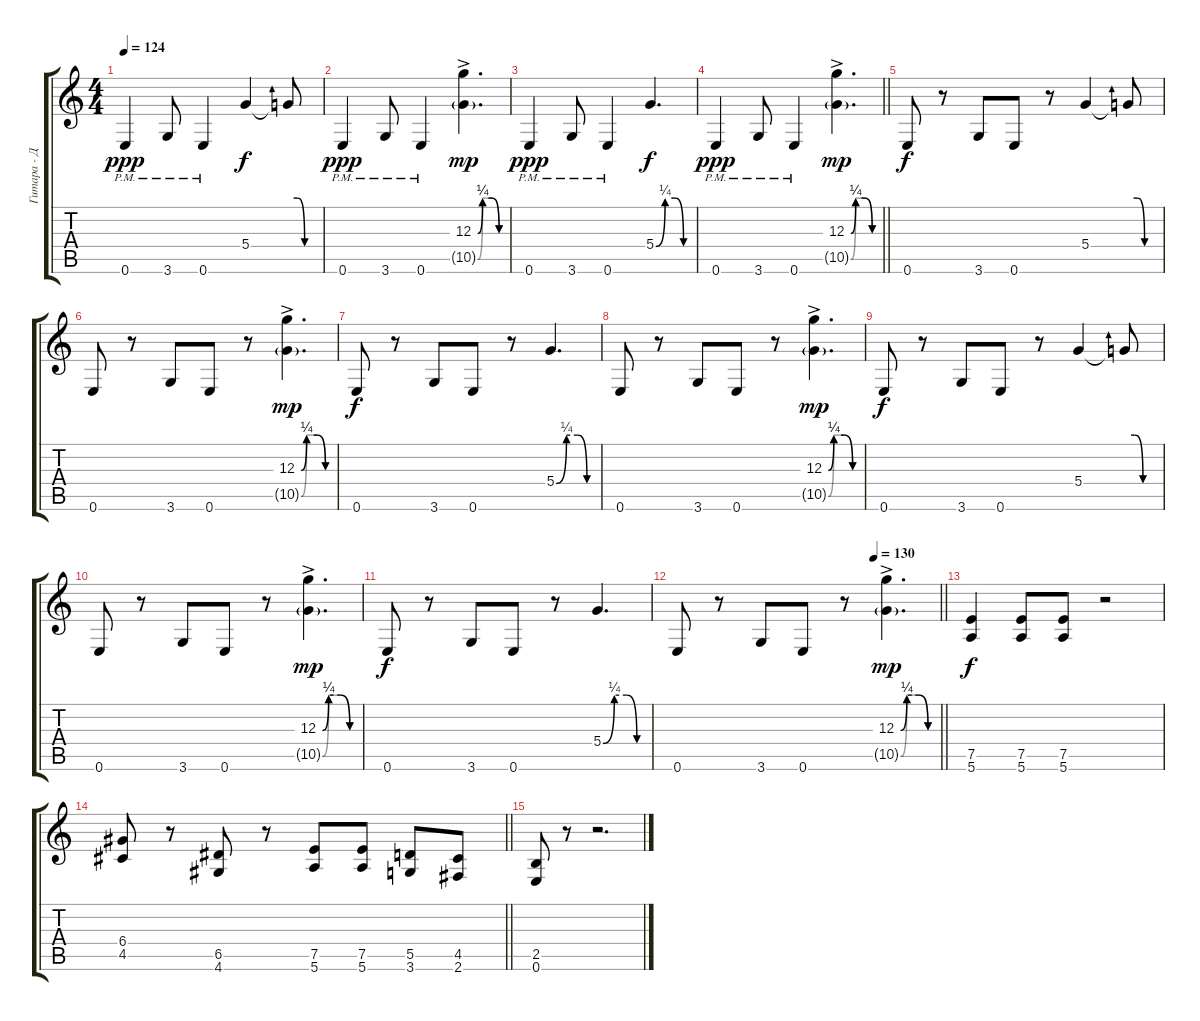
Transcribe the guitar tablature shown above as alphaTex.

\track ("Гитара - Дэн Фертита" "Гитара - Д") {instrument overdrivenguitar}
\staff {score tabs}
\tuning (E4 B3 G3 D3 A2 E2) {hide}
\ts (4 4)
\tempo 124
\clef g2
\ks c
0.6{pm}.4{dy ppp volume 10} 3.6{pm}.8 0.6{pm}.4 5.4.4{dy f} 5.4{be (custom 0 1 15 1 30 0 60 0) t}.8 |
0.6{pm}.4{dy ppp} 3.6{pm}.8 0.6{pm}.4 (12.3{be (custom 0 0 10 1 30 1 45 0 60 0) ac} 10.5{be (custom 0 0 10 1 20 1 30 1 45 0 60 0) g}).4{d dy mp} |
0.6{pm}.4{dy ppp} 3.6{pm}.8 0.6{pm}.4 5.4{be (custom 0 0 15 1 31 1 45 0 60 0)}.4{d dy f} |
\barLineRight lightlight
0.6{pm}.4{dy ppp} 3.6{pm}.8 0.6{pm}.4 (12.3{be (custom 0 0 10 1 30 1 45 0 60 0) ac} 10.5{be (custom 0 0 10 1 20 1 30 1 45 0 60 0) g}).4{d dy mp volume 16} |
0.6.8{dy f volume 13} r.8 3.6.8 0.6.8 r.8 5.4.4 5.4{be (custom 0 1 15 1 30 0 60 0) t}.8 |
0.6.8 r.8 3.6.8 0.6.8 r.8 (12.3{be (custom 0 0 10 1 30 1 45 0 60 0) ac} 10.5{be (custom 0 0 10 1 20 1 30 1 45 0 60 0) g}).4{d dy mp} |
0.6.8{dy f} r.8 3.6.8 0.6.8 r.8 5.4{be (custom 0 0 15 1 31 1 45 0 60 0)}.4{d} |
0.6.8 r.8 3.6.8 0.6.8 r.8 (12.3{be (custom 0 0 10 1 30 1 45 0 60 0) ac} 10.5{be (custom 0 0 10 1 20 1 30 1 45 0 60 0) g}).4{d dy mp} |
0.6.8{dy f} r.8 3.6.8 0.6.8 r.8 5.4.4 5.4{be (custom 0 1 15 1 30 0 60 0) t}.8 |
0.6.8 r.8 3.6.8 0.6.8 r.8 (12.3{be (custom 0 0 10 1 30 1 45 0 60 0) ac} 10.5{be (custom 0 0 10 1 20 1 30 1 45 0 60 0) g}).4{d dy mp} |
0.6.8{dy f} r.8 3.6.8 0.6.8 r.8 5.4{be (custom 0 0 15 1 31 1 45 0 60 0)}.4{d} |
\tempo (130 0.75)
\barLineRight lightlight
0.6.8 r.8 3.6.8 0.6.8 r.8 (12.3{be (custom 0 0 10 1 30 1 45 0 60 0) ac} 10.5{be (custom 0 0 10 1 20 1 30 1 45 0 60 0) g}).4{d dy mp} |
(7.5 5.6).4{dy f} (7.5 5.6).8 (7.5 5.6).8 r.2 |
\barLineRight lightlight
(6.4 4.5).8 r.8 (6.5 4.6).8 r.8 (7.5 5.6).8 (7.5 5.6).8 (5.5 3.6).8 (4.5 2.6).8 |
(2.5 0.6).8 r.8 r.2{d}
